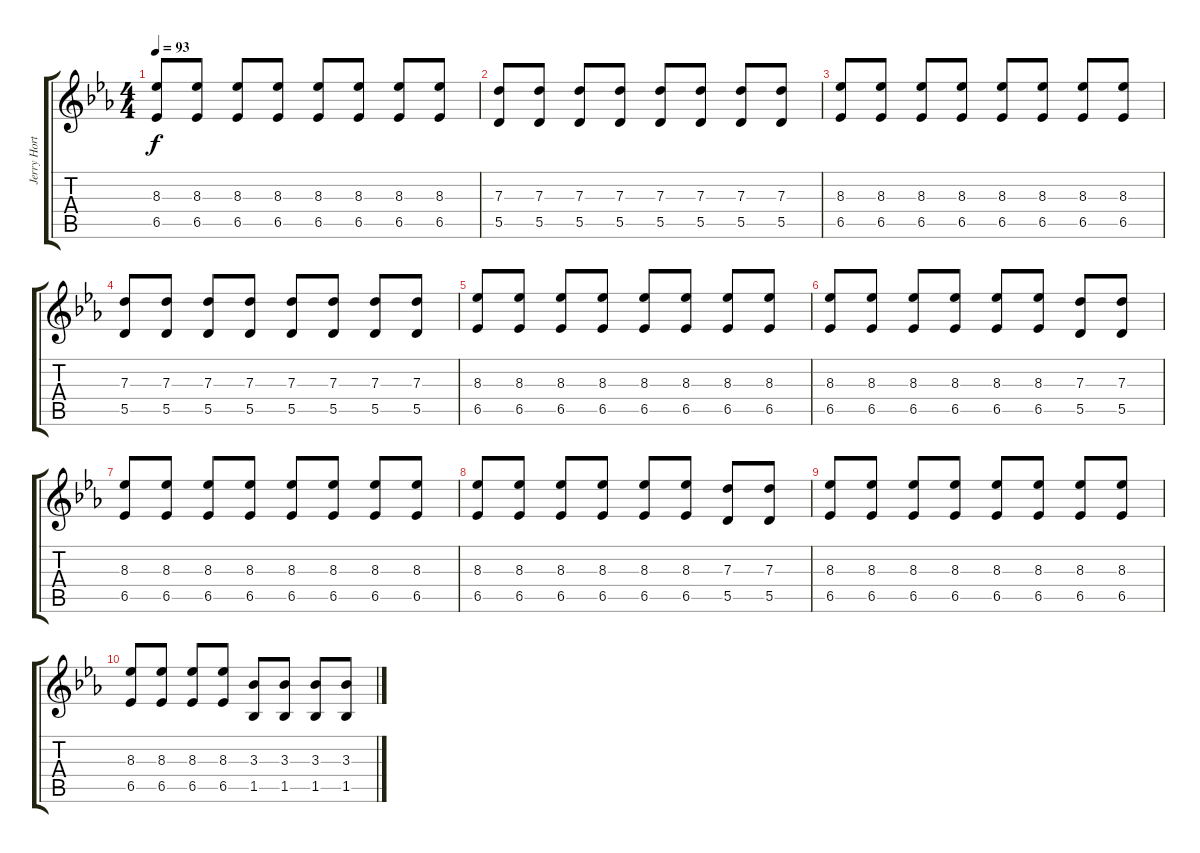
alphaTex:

\track ("Jerry Horton (Guitar 2)" "Jerry Hort") {instrument distortionguitar}
\staff {score tabs}
\tuning (E4 B3 G3 D3 A2 D2) {hide}
\ts (4 4)
\tempo 93
\clef g2
\ks cminor
(8.3 6.5).8{dy f} (8.3 6.5).8 (8.3 6.5).8 (8.3 6.5).8 (8.3 6.5).8 (8.3 6.5).8 (8.3 6.5).8 (8.3 6.5).8 |
(7.3 5.5).8 (7.3 5.5).8 (7.3 5.5).8 (7.3 5.5).8 (7.3 5.5).8 (7.3 5.5).8 (7.3 5.5).8 (7.3 5.5).8 |
(8.3 6.5).8 (8.3 6.5).8 (8.3 6.5).8 (8.3 6.5).8 (8.3 6.5).8 (8.3 6.5).8 (8.3 6.5).8 (8.3 6.5).8 |
(7.3 5.5).8 (7.3 5.5).8 (7.3 5.5).8 (7.3 5.5).8 (7.3 5.5).8 (7.3 5.5).8 (7.3 5.5).8 (7.3 5.5).8 |
(8.3 6.5).8 (8.3 6.5).8 (8.3 6.5).8 (8.3 6.5).8 (8.3 6.5).8 (8.3 6.5).8 (8.3 6.5).8 (8.3 6.5).8 |
(8.3 6.5).8 (8.3 6.5).8 (8.3 6.5).8 (8.3 6.5).8 (8.3 6.5).8 (8.3 6.5).8 (7.3 5.5).8 (7.3 5.5).8 |
(8.3 6.5).8 (8.3 6.5).8 (8.3 6.5).8 (8.3 6.5).8 (8.3 6.5).8 (8.3 6.5).8 (8.3 6.5).8 (8.3 6.5).8 |
(8.3 6.5).8 (8.3 6.5).8 (8.3 6.5).8 (8.3 6.5).8 (8.3 6.5).8 (8.3 6.5).8 (7.3 5.5).8 (7.3 5.5).8 |
(8.3 6.5).8 (8.3 6.5).8 (8.3 6.5).8 (8.3 6.5).8 (8.3 6.5).8 (8.3 6.5).8 (8.3 6.5).8 (8.3 6.5).8 |
(8.3 6.5).8 (8.3 6.5).8 (8.3 6.5).8 (8.3 6.5).8 (3.3 1.5).8 (3.3 1.5).8 (3.3 1.5).8 (3.3 1.5).8
